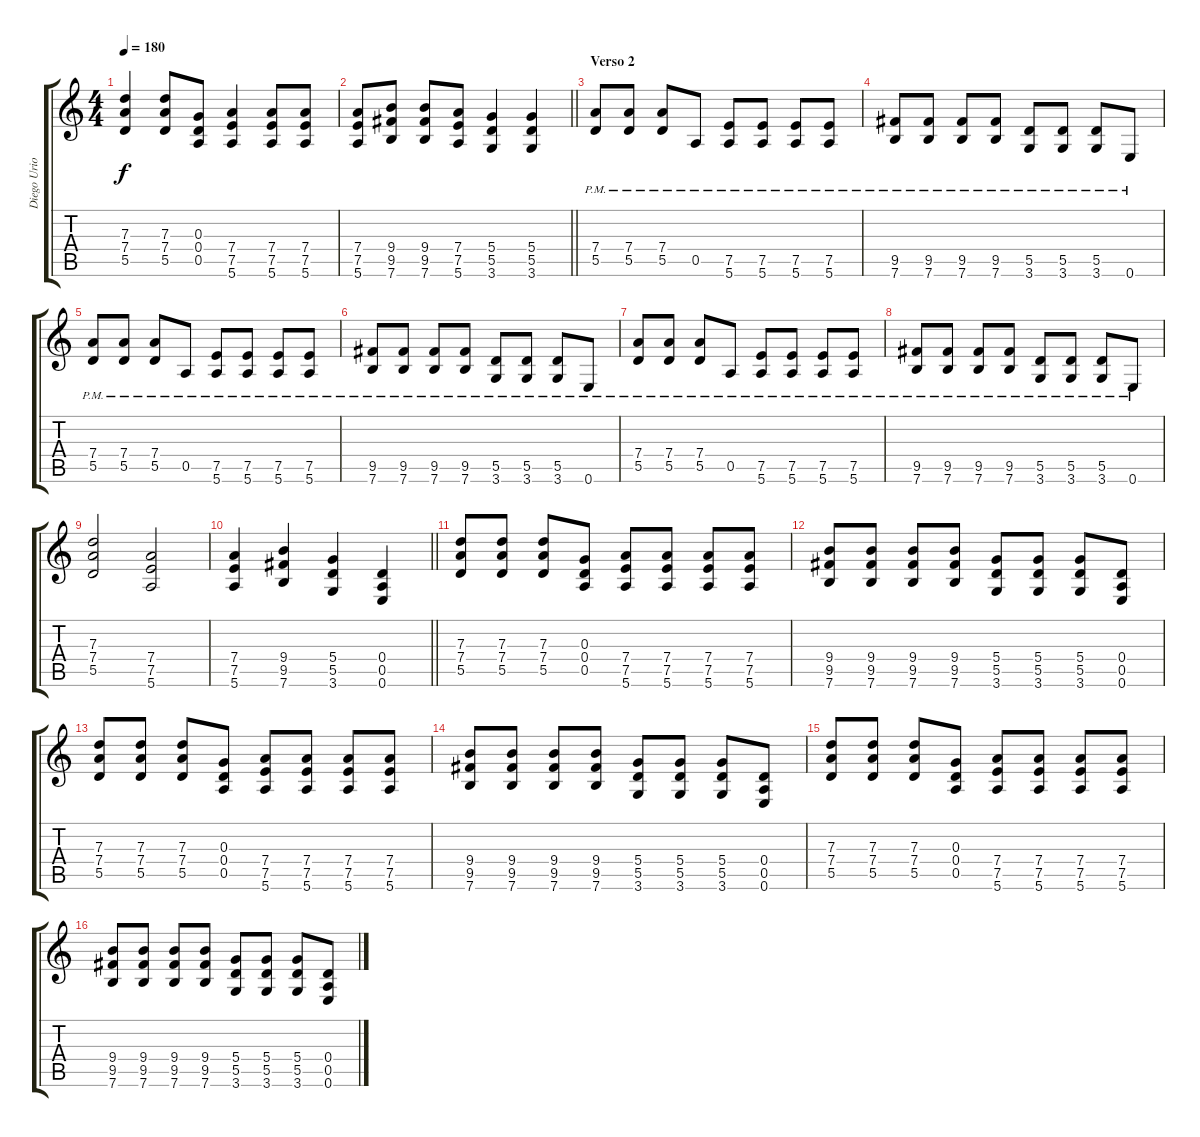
\track ("Diego Urioste" "Diego Urio") {instrument overdrivenguitar}
\staff {score tabs}
\tuning (E4 B3 G3 D3 A2 E2) {hide}
\ts (4 4)
\tempo 180
\clef g2
\ks c
(7.3 7.4 5.5).4{dy f} (7.3 7.4 5.5).8 (0.3 0.4 0.5).8 (7.4 7.5 5.6).4 (7.4 7.5 5.6).8 (7.4 7.5 5.6).8 |
\barLineRight lightlight
(7.4 7.5 5.6).8 (9.4 9.5 7.6).8 (9.4 9.5 7.6).8 (7.4 7.5 5.6).8 (5.4 5.5 3.6).4 (5.4 5.5 3.6).4 |
\section ("" "Verso 2")
(7.4{pm} 5.5{pm}).8 (7.4{pm} 5.5{pm}).8 (7.4{pm} 5.5{pm}).8 0.5{pm}.8 (7.5{pm} 5.6{pm}).8 (7.5{pm} 5.6{pm}).8 (7.5{pm} 5.6{pm}).8 (7.5{pm} 5.6{pm}).8 |
(9.5{pm} 7.6{pm}).8 (9.5{pm} 7.6{pm}).8 (9.5{pm} 7.6{pm}).8 (9.5{pm} 7.6{pm}).8 (5.5{pm} 3.6{pm}).8 (5.5{pm} 3.6{pm}).8 (5.5{pm} 3.6{pm}).8 0.6{pm}.8 |
(7.4{pm} 5.5{pm}).8 (7.4{pm} 5.5{pm}).8 (7.4{pm} 5.5{pm}).8 0.5{pm}.8 (7.5{pm} 5.6{pm}).8 (7.5{pm} 5.6{pm}).8 (7.5{pm} 5.6{pm}).8 (7.5{pm} 5.6{pm}).8 |
(9.5{pm} 7.6{pm}).8 (9.5{pm} 7.6{pm}).8 (9.5{pm} 7.6{pm}).8 (9.5{pm} 7.6{pm}).8 (5.5{pm} 3.6{pm}).8 (5.5{pm} 3.6{pm}).8 (5.5{pm} 3.6{pm}).8 0.6{pm}.8 |
(7.4{pm} 5.5{pm}).8 (7.4{pm} 5.5{pm}).8 (7.4{pm} 5.5{pm}).8 0.5{pm}.8 (7.5{pm} 5.6{pm}).8 (7.5{pm} 5.6{pm}).8 (7.5{pm} 5.6{pm}).8 (7.5{pm} 5.6{pm}).8 |
(9.5{pm} 7.6{pm}).8 (9.5{pm} 7.6{pm}).8 (9.5{pm} 7.6{pm}).8 (9.5{pm} 7.6{pm}).8 (5.5{pm} 3.6{pm}).8 (5.5{pm} 3.6{pm}).8 (5.5{pm} 3.6{pm}).8 0.6{pm}.8 |
(7.3 7.4 5.5).2 (7.4 7.5 5.6).2 |
\barLineRight lightlight
(7.4 7.5 5.6).4 (9.4 9.5 7.6).4 (5.4 5.5 3.6).4 (0.4 0.5 0.6).4 |
(7.3 7.4 5.5).8 (7.3 7.4 5.5).8 (7.3 7.4 5.5).8 (0.3 0.4 0.5).8 (7.4 7.5 5.6).8 (7.4 7.5 5.6).8 (7.4 7.5 5.6).8 (7.4 7.5 5.6).8 |
(9.4 9.5 7.6).8 (9.4 9.5 7.6).8 (9.4 9.5 7.6).8 (9.4 9.5 7.6).8 (5.4 5.5 3.6).8 (5.4 5.5 3.6).8 (5.4 5.5 3.6).8 (0.4 0.5 0.6).8 |
(7.3 7.4 5.5).8 (7.3 7.4 5.5).8 (7.3 7.4 5.5).8 (0.3 0.4 0.5).8 (7.4 7.5 5.6).8 (7.4 7.5 5.6).8 (7.4 7.5 5.6).8 (7.4 7.5 5.6).8 |
(9.4 9.5 7.6).8 (9.4 9.5 7.6).8 (9.4 9.5 7.6).8 (9.4 9.5 7.6).8 (5.4 5.5 3.6).8 (5.4 5.5 3.6).8 (5.4 5.5 3.6).8 (0.4 0.5 0.6).8 |
(7.3 7.4 5.5).8 (7.3 7.4 5.5).8 (7.3 7.4 5.5).8 (0.3 0.4 0.5).8 (7.4 7.5 5.6).8 (7.4 7.5 5.6).8 (7.4 7.5 5.6).8 (7.4 7.5 5.6).8 |
(9.4 9.5 7.6).8 (9.4 9.5 7.6).8 (9.4 9.5 7.6).8 (9.4 9.5 7.6).8 (5.4 5.5 3.6).8 (5.4 5.5 3.6).8 (5.4 5.5 3.6).8 (0.4 0.5 0.6).8
